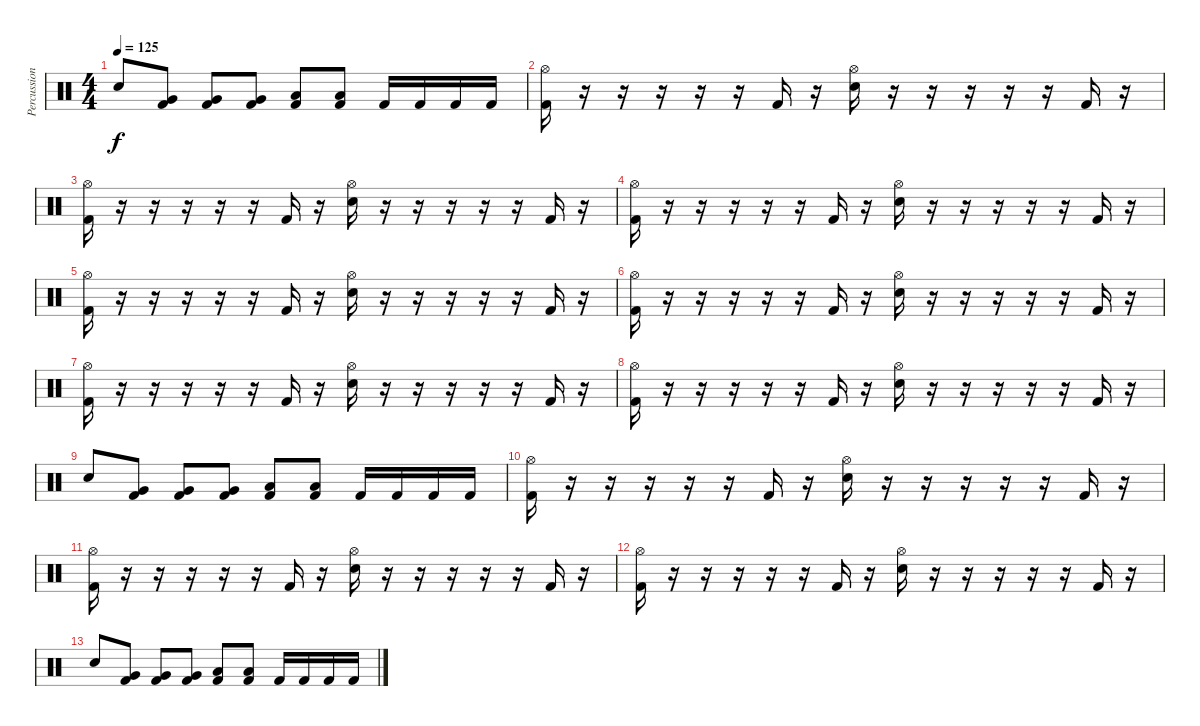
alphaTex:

\track ("Percussion" "Percussion") {instrument percussion}
\staff {score}
\articulation defaults
\ts (4 4)
\tempo 125
\clef neutral
\ks c "Electric Snare (hit)".8{dy f}
("Very Low Tom (hit)" "Kick (hit) 2").8 ("Very Low Tom (hit)" "Kick (hit) 2").8 ("Very Low Tom (hit)" "Kick (hit) 2").8 ("Low Floor Tom (hit)" "Kick (hit) 2").8 ("Low Floor Tom (hit)" "Kick (hit) 2").8 "Kick (hit) 2".16 "Kick (hit) 2".16 "Kick (hit) 2".16 "Kick (hit) 2".16 |
("Hi-Hat (open)" "Kick (hit) 2").16 r.16 r.16 r.16 r.16 r.16 "Kick (hit) 2".16 r.16 ("Hi-Hat (open)" "Electric Snare (hit)").16 r.16 r.16 r.16 r.16 r.16 "Kick (hit) 2".16 r.16 |
("Hi-Hat (open)" "Kick (hit) 2").16 r.16 r.16 r.16 r.16 r.16 "Kick (hit) 2".16 r.16 ("Hi-Hat (open)" "Electric Snare (hit)").16 r.16 r.16 r.16 r.16 r.16 "Kick (hit) 2".16 r.16 |
("Hi-Hat (open)" "Kick (hit) 2").16 r.16 r.16 r.16 r.16 r.16 "Kick (hit) 2".16 r.16 ("Hi-Hat (open)" "Electric Snare (hit)").16 r.16 r.16 r.16 r.16 r.16 "Kick (hit) 2".16 r.16 |
("Hi-Hat (open)" "Kick (hit) 2").16 r.16 r.16 r.16 r.16 r.16 "Kick (hit) 2".16 r.16 ("Hi-Hat (open)" "Electric Snare (hit)").16 r.16 r.16 r.16 r.16 r.16 "Kick (hit) 2".16 r.16 |
("Hi-Hat (open)" "Kick (hit) 2").16 r.16 r.16 r.16 r.16 r.16 "Kick (hit) 2".16 r.16 ("Hi-Hat (open)" "Electric Snare (hit)").16 r.16 r.16 r.16 r.16 r.16 "Kick (hit) 2".16 r.16 |
("Hi-Hat (open)" "Kick (hit) 2").16 r.16 r.16 r.16 r.16 r.16 "Kick (hit) 2".16 r.16 ("Hi-Hat (open)" "Electric Snare (hit)").16 r.16 r.16 r.16 r.16 r.16 "Kick (hit) 2".16 r.16 |
("Hi-Hat (open)" "Kick (hit) 2").16 r.16 r.16 r.16 r.16 r.16 "Kick (hit) 2".16 r.16 ("Hi-Hat (open)" "Electric Snare (hit)").16 r.16 r.16 r.16 r.16 r.16 "Kick (hit) 2".16 r.16 |
"Electric Snare (hit)".8 ("Very Low Tom (hit)" "Kick (hit) 2").8 ("Very Low Tom (hit)" "Kick (hit) 2").8 ("Very Low Tom (hit)" "Kick (hit) 2").8 ("Low Floor Tom (hit)" "Kick (hit) 2").8 ("Low Floor Tom (hit)" "Kick (hit) 2").8 "Kick (hit) 2".16 "Kick (hit) 2".16 "Kick (hit) 2".16 "Kick (hit) 2".16 |
("Hi-Hat (open)" "Kick (hit) 2").16 r.16 r.16 r.16 r.16 r.16 "Kick (hit) 2".16 r.16 ("Hi-Hat (open)" "Electric Snare (hit)").16 r.16 r.16 r.16 r.16 r.16 "Kick (hit) 2".16 r.16 |
("Hi-Hat (open)" "Kick (hit) 2").16 r.16 r.16 r.16 r.16 r.16 "Kick (hit) 2".16 r.16 ("Hi-Hat (open)" "Electric Snare (hit)").16 r.16 r.16 r.16 r.16 r.16 "Kick (hit) 2".16 r.16 |
("Hi-Hat (open)" "Kick (hit) 2").16 r.16 r.16 r.16 r.16 r.16 "Kick (hit) 2".16 r.16 ("Hi-Hat (open)" "Electric Snare (hit)").16 r.16 r.16 r.16 r.16 r.16 "Kick (hit) 2".16 r.16 |
"Electric Snare (hit)".8 ("Very Low Tom (hit)" "Kick (hit) 2").8 ("Very Low Tom (hit)" "Kick (hit) 2").8 ("Very Low Tom (hit)" "Kick (hit) 2").8 ("Low Floor Tom (hit)" "Kick (hit) 2").8 ("Low Floor Tom (hit)" "Kick (hit) 2").8 "Kick (hit) 2".16 "Kick (hit) 2".16 "Kick (hit) 2".16 "Kick (hit) 2".16
